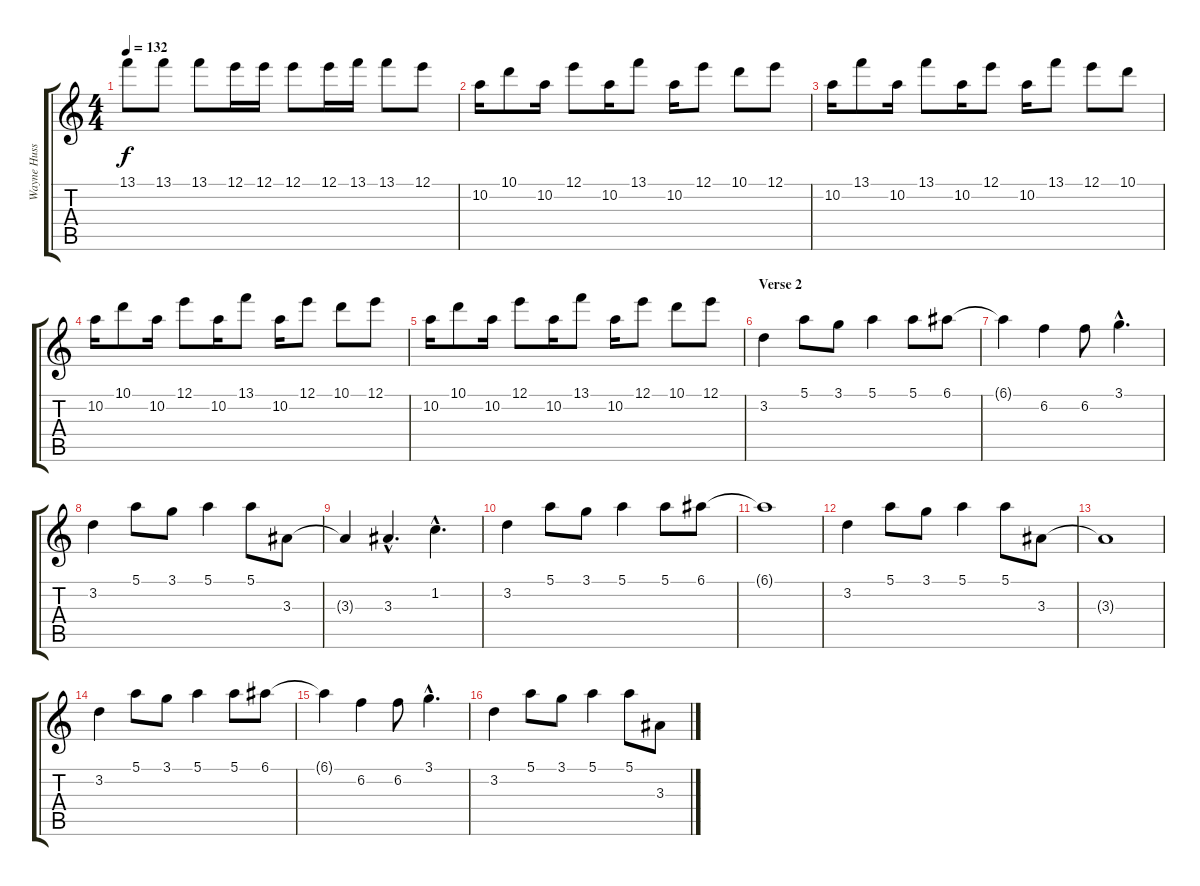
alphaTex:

\track ("Wayne Hussey" "Wayne Huss") {instrument electricguitarclean}
\staff {score tabs}
\tuning (E4 B3 G3 D3 A2 E2) {hide}
\ts (4 4)
\tempo 132
\clef g2
\ks c
13.1.8{dy f} 13.1.8 13.1.8 12.1.16 12.1.16 12.1.8 12.1.16 13.1.16 13.1.8 12.1.8 |
10.2.16 10.1.8 10.2.16 12.1.8 10.2.16 13.1.8 10.2.16 12.1.8 10.1.8 12.1.8 |
10.2.16 13.1.8 10.2.16 13.1.8 10.2.16 12.1.8 10.2.16 13.1.8 12.1.8 10.1.8 |
10.2.16 10.1.8 10.2.16 12.1.8 10.2.16 13.1.8 10.2.16 12.1.8 10.1.8 12.1.8 |
10.2.16 10.1.8 10.2.16 12.1.8 10.2.16 13.1.8 10.2.16 12.1.8 10.1.8 12.1.8 |
\section ("" "Verse 2")
3.2.4 5.1.8 3.1.8 5.1.4 5.1.8 6.1.8 |
6.1{t}.4 6.2.4 6.2.8 3.1{hac}.4{d} |
3.2.4 5.1.8 3.1.8 5.1.4 5.1.8 3.3.8 |
3.3{t}.4 3.3{hac}.4{d} 1.2{hac}.4{d} |
3.2.4 5.1.8 3.1.8 5.1.4 5.1.8 6.1.8 |
6.1{t}.1 |
3.2.4 5.1.8 3.1.8 5.1.4 5.1.8 3.3.8 |
3.3{t}.1 |
3.2.4 5.1.8 3.1.8 5.1.4 5.1.8 6.1.8 |
6.1{t}.4 6.2.4 6.2.8 3.1{hac}.4{d} |
3.2.4 5.1.8 3.1.8 5.1.4 5.1.8 3.3.8
